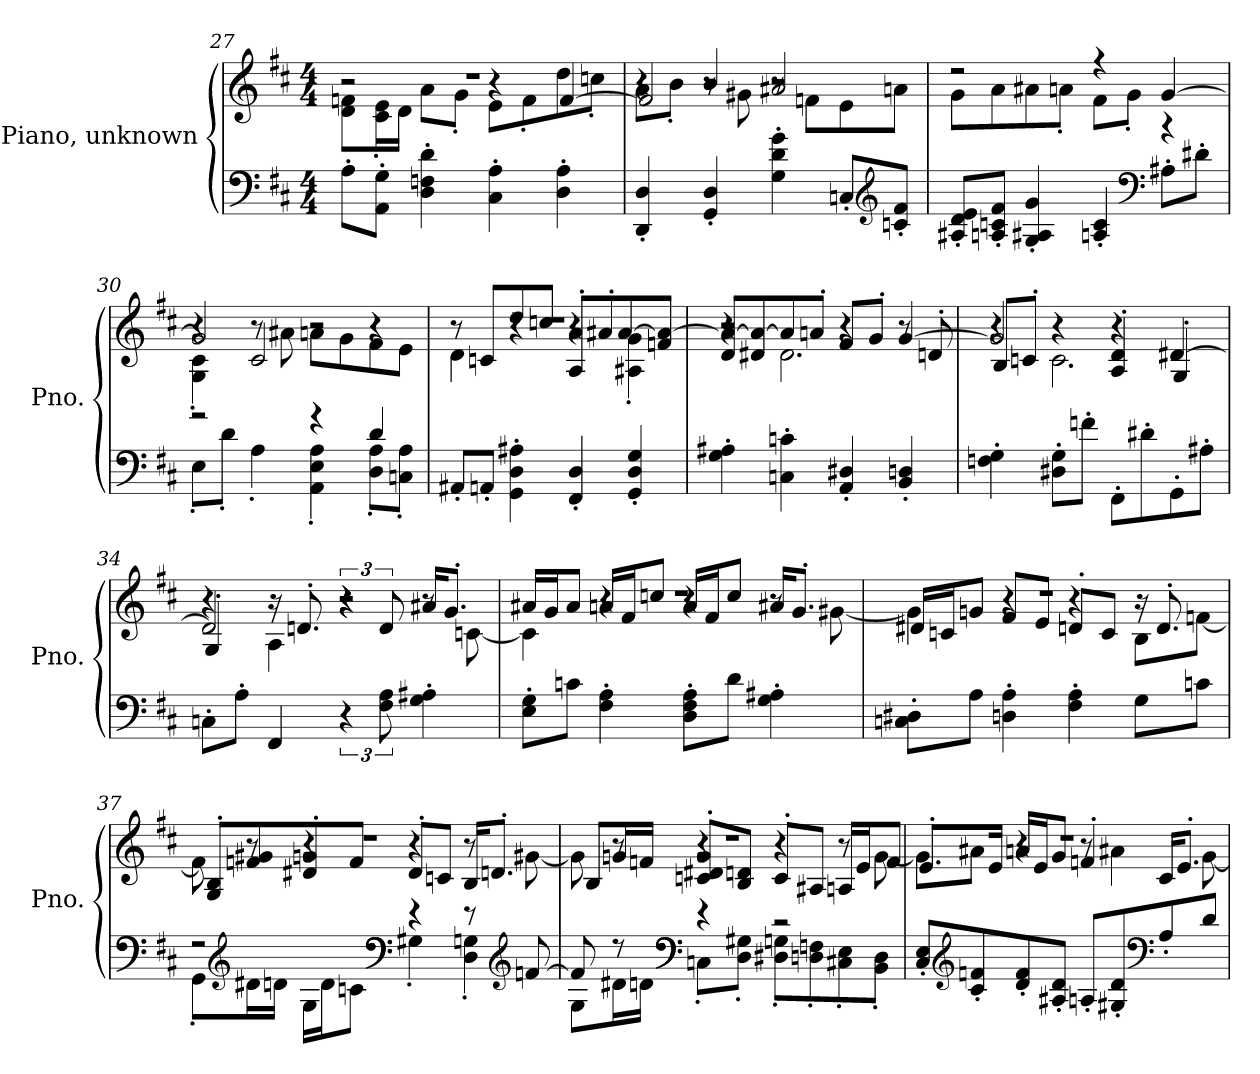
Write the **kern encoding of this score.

**kern	**kern
*part1	*part1
*staff2	*staff1
*I"Piano, unknown	*
*I'Pno.	*
*clefF4	*clefG2
*k[f#c#]	*k[f#c#]
*M4/4	*M4/4
=27	=27
*	*^
*	*	*^
8A'\L	1r	8d\ 8fn\L	2r
8AA\' 8G\'J	.	16c#\' 16e\'L	.
.	.	16d\JJ	.
4D\' 4Fn\' 4d\'	.	8a\L	.
.	.	8g'\J	.
4C#\' 4A\'	.	8e\L	4r
.	.	8f'\	.
4D\' 4A\'	.	8dd\	[4f/
.	.	8ccn'\J	.
!!LO:PB:g=z	!!	!!
=28	=28	=28	=28
4DD/' 4D/'	4r	8a\L	2f/]
.	.	8b'\J	.
4GG/' 4D/'	4b/	8r	.
.	.	8g#X\	.
4G\' 4d\' 4g\'	2a#X/	8r	2r
.	.	8fn\L	.
8Cn'/L	.	8e\	.
*clefG2	*	*	*
8cn/' 8f#/'J	.	8an\J	.
*	*	*v	*v
=29	=29	=29
8A#X/' 8d/' 8e/'L	2r	8g\L
8An/' 8cn/' 8f#/'J	.	8a\
4G/' 4A#X/' 4g/'	.	8a#X\
.	.	8an'\J
4An/' 4c/'	4r	8f#\L
.	.	8g'\J
*clefF4	*	*
8A#X'\L	[4g/	4r
8d#X'\J	.	.
=30	=30	=30
*^	*	*^
2r	8E'\L	2g/]	4G\' 4c#\'	4r
.	8d'\J	.	.	.
.	4A'\	.	8r	2c#/
.	.	.	8a#X\	.
4r	4AA\' 4E\' 4A\'	2r	8an\L	.
.	.	.	8g\	.
4d/	8D\' 8A\'L	.	8f#\	4r
.	8Cn\' 8A\'J	.	8e\J	.
*v	*v	*	*	*
!!LO:LB:g=z	!!	!!
=31	=31	=31	=31
8AA#X'/L	1r	4d\	8r
8AAn'/J	.	.	8cn/L
4GG\' 4D\' 4A#X\'	.	4r	8dd/
.	.	.	8ccn/J
4FF#/' 4D/'	.	4r	8A/' 8a/'L
.	.	.	8a#X'/
4GG/' 4D/' 4G/'	.	4A#X\' 4g\'	[8a#/
.	.	.	8fn/ 8a#/_J
=32	=32	=32	=32
4G\' 4A#X\'	2r	4r	8d/ 8a#/_L
.	.	.	8d#X/ 8a#/_
4Cn\' 4cn\'	.	2.d#\	8a#/]
.	.	.	8an'/J
4AA/' 4D#X/'	4r	.	8f#/L
.	.	.	8g'/J
4BB/' 4Dn/'	[4g/	.	8r
.	.	.	8dn'/
=33	=33	=33	=33
4Fn\' 4G\'	2g/]	4r	8B/L
.	.	.	8cn'/J
8D#X\' 8G\'L	.	2.c\	4r
8fn'\J	.	.	.
8FF#'\L	4r	.	4A/' 4d/'
8d#X'\	.	.	.
8GG'\	[4d#X/	.	4G'/
8A#X'\J	.	.	.
!!LO:LB:g=z	!!	!!
=34	=34	=34	=34
8Cn'\L	2d#/]	4r	4G'/
8A'\J	.	.	.
4FF#/	.	4A\	16r
.	.	.	8.dn'/
6r	2r	4r	6r
12F#\ 12A\	.	.	12d/
4G\' 4A#X\'	.	8r	16a#X/KL
.	.	.	8.g'/J
.	.	[8cn\	.
=35	=35	=35	=35
8E\' 8G\'L	1r	4c\]	16a#X/LL
.	.	.	16g/J
8cn\J	.	.	8a#/J
4F#\' 4A\'	.	4r	16an/LL
.	.	.	16f#/J
.	.	.	8ccn/J
8D\' 8F#\' 8A\'L	.	4r	16a/LL
.	.	.	16f#/J
8d\J	.	.	8cc/J
4G\' 4A#X\'	.	8r	16a#X/KL
.	.	.	8.g'/J
.	.	[8g#X\	.
!!LO:LB:g=z	!!	!!
=36	=36	=36	=36
8Cn\' 8D#X\'L	1r	4g#\]	16d#X/LL
.	.	.	16cn/J
8A\J	.	.	8gn/J
4Dn\' 4A\'	.	4r	8f#/L
.	.	.	8e/J
4F#\' 4A\'	.	4r	8dn'/L
.	.	.	8c/J
8G\L	.	8B\L	16r
.	.	.	8.d'/
8cn\J	.	[8fn\J	.
=37	=37	=37	=37
*^	*	*	*
2r	8GG'\L	1r	8f\]	8G/' 8B/'L
*clefG2	*	*	*	*
.	16d#X\L	.	8r	8fn/ 8g#X/
.	16dn\JJ	.	.	.
.	16G\LL	.	4r	8d#X/' 8gn/'
.	16d\J	.	.	.
.	8cn\J	.	.	8f/J
*clefF4	*	*	*	*
4r	4G#X'\	.	4r	8d#'/L
.	.	.	.	8cn/J
8r	4D\' 4Gn\'	.	8r	16B/KL
.	.	.	.	8.dn'/J
*clefG2	*	*	*	*
[8fn/	.	.	[8g#X\	.
!!LO:LB:g=z	!!	!!
=38	=38	=38	=38	=38
8f/]	8G\L	1r	8g#\]	8B/L
8r	16d#X\L	.	8r	16gn/L
.	16dn\JJ	.	.	16fn/JJ
*clefF4	*	*	*	*
4r	8Cn'\L	.	4r	8cn/' 8d#X/' 8g/'L
.	8D\' 8G#X\'J	.	.	8B/ 8dn/J
2r	8D#X\' 8Gn\'L	.	4r	8c'/L
.	8Dn\' 8Fn\'	.	.	8A#X/J
.	8C#X\' 8E\'	.	8r	16An/LL
.	.	.	.	16e/J
.	8BB\' 8D\'J	.	[8g\	8f/J
*v	*v	*	*	*
=39	=39	=39	=39
8C#/' 8E/'L	1r	8g\L]	8.e'/L
*clefG2	*	*	*
8c#/' 8fn/'	.	8a#X\J	.
.	.	.	16e/Jk
8d/' 8f/'	.	4r	16an/LL
.	.	.	16e/J
8A#X/' 8d/'J	.	.	8g/J
8An'/L	.	8r	4fn'/
8G#X/' 8d/'	.	4a#X\	.
*clefF4	*	*	*
8A'/	.	.	16c#/KL
.	.	.	8.e'/J
8d/J	.	[8g\	.
*	*v	*v	*v
=	=
*-	*-
